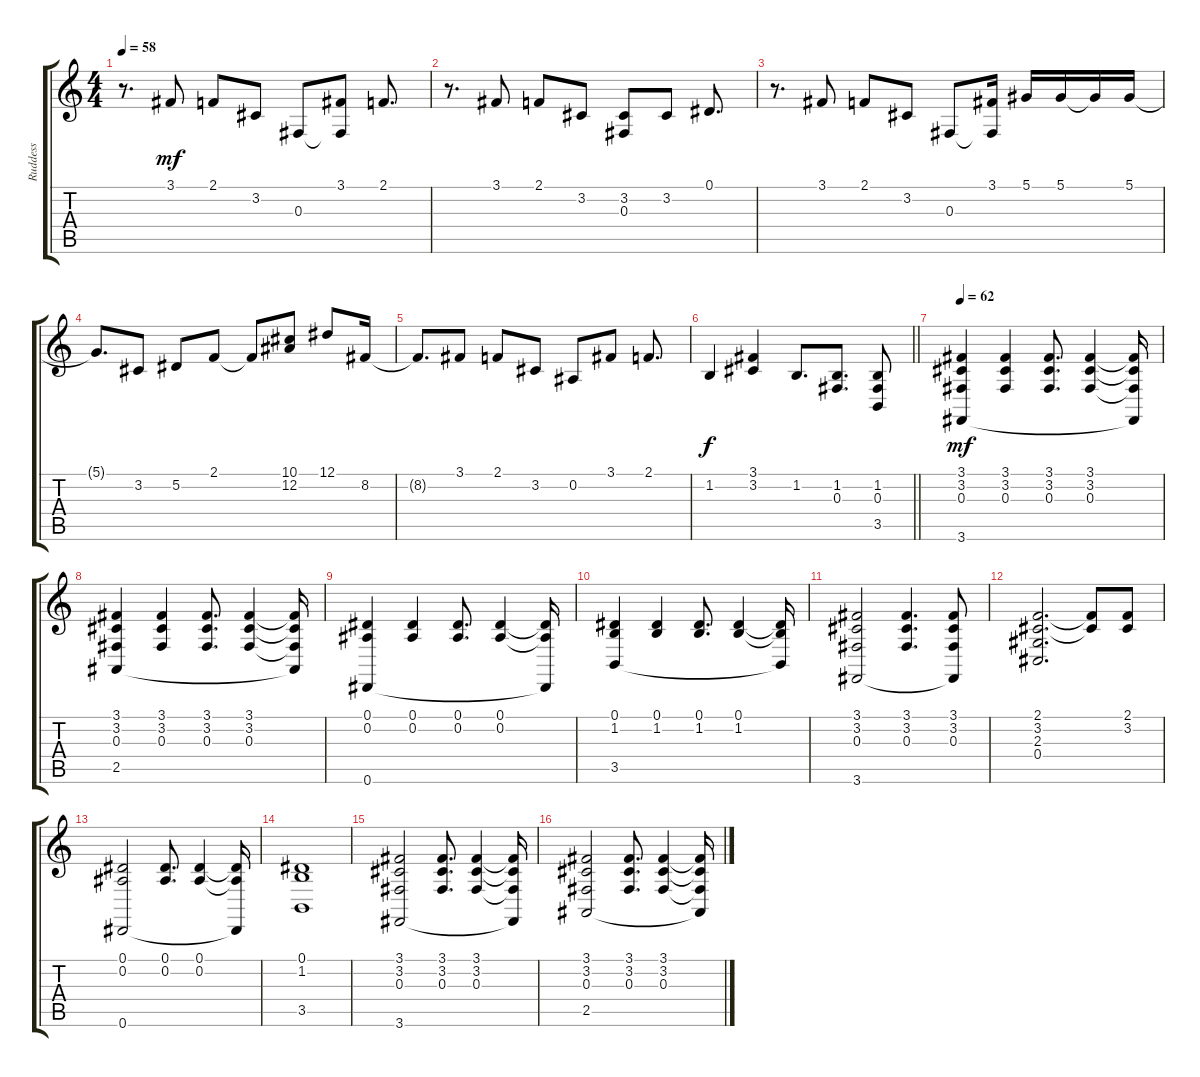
\track ("Ruddess" "Ruddess") {instrument synthstrings1}
\staff {score tabs}
\tuning (Eb4 Bb3 Gb3 Db3 Ab2 Eb2) {hide}
\ts (4 4)
\tempo 58
\clef g2
\ks c
r.8{d dy mf} 3.1.8 2.1.8 3.2.8 0.3.8 (3.1 0.3{t}).8 2.1.8{d} |
r.8{d} 3.1.8 2.1.8 3.2.8 (3.2 0.3).8 3.2.8 0.1.8{d} |
r.8{d} 3.1.8 2.1.8 3.2.8 0.3.8 (3.1 0.3{t}).16 5.1.16 5.1.16 5.1{t}.16 5.1.16 |
5.1{t}.8{d} 3.2.8 5.2.8 2.1.8 2.1{t}.8 (10.1 12.2).8 12.1.8 8.2.16 |
8.2{t}.8{d} 3.1.8 2.1.8 3.2.8 0.2.8 3.1.8 2.1.8{d} |
\barLineRight lightlight
1.2.4{dy f} (3.1 3.2).4 1.2.8{d} (1.2 0.3).8{d} (1.2 0.3 3.5).8 |
\tempo 62
(3.1 3.2 0.3 3.6).4{dy mf volume 13} (3.1 3.2 0.3).4 (3.1 3.2 0.3).8{d} (3.1 3.2 0.3).4 (3.1{t} 3.2{t} 0.3{t} 3.6{t}).16 |
(3.1 3.2 0.3 2.5).4 (3.1 3.2 0.3).4 (3.1 3.2 0.3).8{d} (3.1 3.2 0.3).4 (3.1{t} 3.2{t} 0.3{t} 2.5{t}).16 |
(0.1 0.2 0.6).4 (0.1 0.2).4 (0.1 0.2).8{d} (0.1 0.2).4 (0.1{t} 0.2{t} 0.6{t}).16 |
(0.1 1.2 3.5).4 (0.1 1.2).4 (0.1 1.2).8{d} (0.1 1.2).4 (0.1{t} 1.2{t} 3.5{t}).16 |
(3.1 3.2 0.3 3.6).2 (3.1 3.2 0.3).4{d} (3.1 3.2 0.3 3.6{t}).8 |
(2.1 3.2 2.3 0.4).2{d} (2.1{t} 3.2{t}).8 (2.1 3.2).8 |
(0.1 0.2 0.6).2 (0.1 0.2).8{d} (0.1 0.2).4 (0.1{t} 0.2{t} 0.6{t}).16 |
(0.1 1.2 3.5).1 |
(3.1 3.2 0.3 3.6).2 (3.1 3.2 0.3).8{d} (3.1 3.2 0.3).4 (3.1{t} 3.2{t} 0.3{t} 3.6{t}).16 |
(3.1 3.2 0.3 2.5).2 (3.1 3.2 0.3).8{d} (3.1 3.2 0.3).4 (3.1{t} 3.2{t} 0.3{t} 2.5{t}).16
